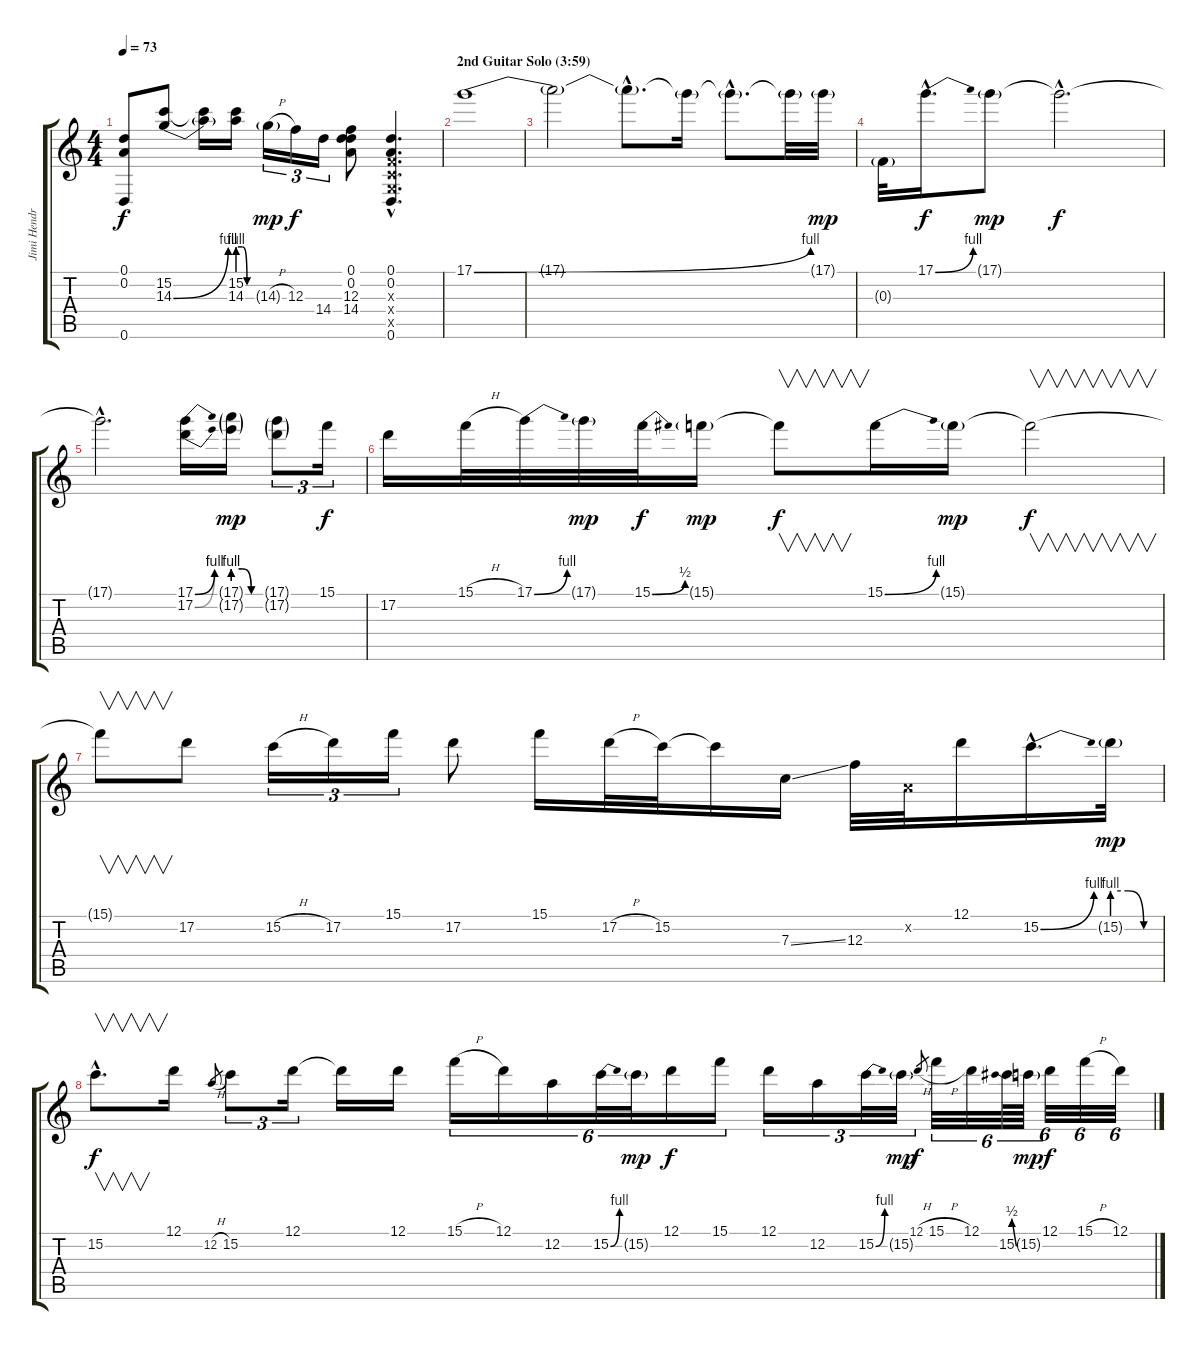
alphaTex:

\track ("Jimi Hendrix" "Jimi Hendr") {instrument overdrivenguitar}
\staff {score tabs}
\tuning (D4 A3 F3 C3 G2 D2) {hide}
\ts (4 4)
\tempo 73
\clef g2
\ks c
(0.1 0.2 0.6).8{dy f} (15.2 14.3{be (bend 0 0 60 4)}).8 (15.2{t} 14.3{t}).16 (15.2 14.3{be (custom 0 4 20 4 40 0 60 0)}).16 14.3{h g}.16{tu (3 2) dy mp} 12.3.16{tu (3 2) dy f} 14.4.16{tu (3 2)} (0.1 0.2 12.3 14.4).8 (0.1{hac} 0.2{hac} 0.3{hac x} 0.4{hac x} 0.5{hac x} 0.6{hac}).4{d} |
\section ("" "2nd Guitar Solo (3:59)")
17.1{be (bend 0 0 60 4)}.1 |
17.1{t}.2 17.1{hac t}.8{d} 17.1{t}.16 17.1{hac t}.8{d} 17.1{t}.32 17.1{g}.32{dy mp} |
0.3{g}.32 17.1{be (bend 0 0 60 4) hac}.16{d dy f} 17.1{g}.8{dy mp} 17.1{hac t}.2{d dy f} |
17.1{hac t}.2{d} (17.1{be (bend 0 0 60 4)} 17.2{be (bend 0 0 60 4)}).16 (17.1{be (custom 0 4 20 4 40 0 60 0) g} 17.2{be (custom 0 4 20 4 40 0 60 0) g}).16{dy mp} (17.1{g} 17.2{g}).8{tu (3 2)} 15.1.16{tu (3 2) dy f} |
17.2.16 15.1{h}.32 17.1{be (bend 0 0 60 4)}.32 17.1{g}.32{dy mp} 15.1{be (bend 0 0 60 2)}.32{dy f} 15.1{g}.16{dy mp} 15.1{t}.8{v dy f} 15.1{be (bend 0 0 60 4)}.16 15.1{g}.16{dy mp} 15.1{t}.2{v dy f} |
15.1{t}.8{v} 17.2.8 15.2{h}.16{tu (3 2)} 17.2.16{tu (3 2)} 15.1.16{tu (3 2)} 17.2.8 15.1.16 17.2{h}.32 15.2.32 15.2{t}.16 7.3{ss}.16 12.3.32 0.2{x}.32 12.1.16 15.2{be (bend 0 0 60 4) hac}.16{d} 15.2{be (custom 0 4 20 4 40 0 60 0) g}.32{dy mp} |
15.2{hac}.8{v d dy f} 12.1.16 12.2{h}.8{gr} 15.2.8{tu (3 2)} 12.1.16{tu (3 2)} 12.1{t}.16 12.1.16 15.1{h}.16{tu (6 4)} 12.1.16{tu (6 4)} 12.2.16{tu (6 4)} 15.2{be (bend 0 0 60 4)}.32{tu (6 4)} 15.2{g}.32{tu (6 4) dy mp} 12.1.16{tu (6 4) dy f} 15.1.16{tu (6 4)} 12.1.16{tu (3 2)} 12.2.16{tu (3 2)} 15.2{be (bend 0 0 60 4)}.32{tu (3 2)} 15.2{g}.32{tu (3 2) dy mp} 12.1{h}.8{gr dy f} 15.1{h}.32{tu (6 4)} 12.1.32{tu (6 4)} 15.2{be (bend 0 0 60 2)}.64{tu (6 4)} 15.2{g}.64{tu (6 4) dy mp} 12.1.32{tu (6 4) dy f} 15.1{h}.32{tu (6 4)} 12.1.32{tu (6 4)}
